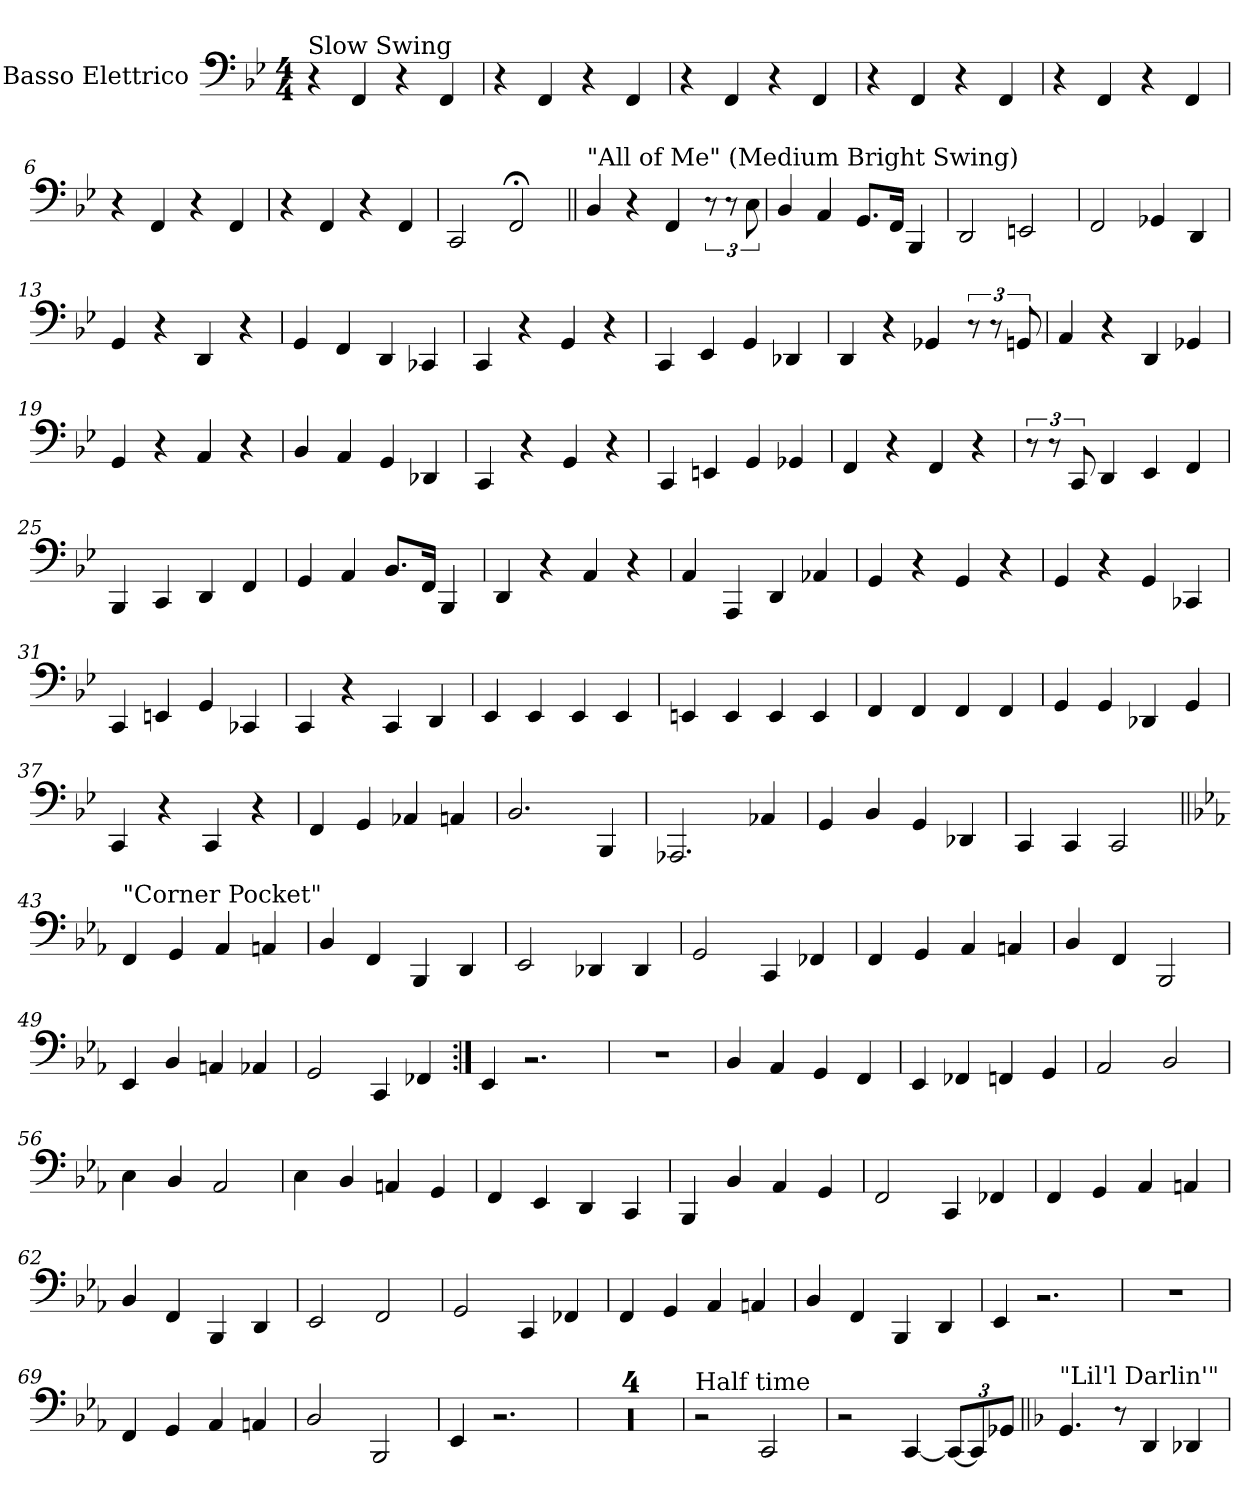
**kern
*part1
*staff1
*I"Basso Elettrico
*stria4
*
*k[b-e-]
*B-:
*M4/4
*MM90
=1
!LO:TX:a:t=Slow Swing
4r
4FF
4r
4FF
=2
4r
4FF
4r
4FF
=3
4r
4FF
4r
4FF
=4
4r
4FF
4r
4FF
=5
4r
4FF
4r
4FF
=6
4r
4FF
4r
4FF
=7
4r
4FF
4r
4FF
=8
2CC
2FF;<
=9||
*MM90
!LO:TX:a:t="All of Me" (Medium Bright Swing)
4BB-
4r
4FF
12r
12r
12C
=10
4BB-
4AA
8.GGL
16FFJk
4BBB-
=11
2DD
2EEn
=12
2FF
4GG-X
4DD
=13
4GG
4r
4DD
4r
=14
4GG
4FF
4DD
4CC-X
=15
4CC
4r
4GG
4r
=16
4CC
4EE-
4GG
4DD-X
=17
4DD
4r
4GG-X
12r
12r
12GGn
=18
4AA
4r
4DD
4GG-X
=19
4GG
4r
4AA
4r
=20
4BB-
4AA
4GG
4DD-X
=21
4CC
4r
4GG
4r
=22
4CC
4EEn
4GG
4GG-X
=23
4FF
4r
4FF
4r
=24
12r
12r
12CC
4DD
4EE-
4FF
=25
4BBB-
4CC
4DD
4FF
=26
4GG
4AA
8.BB-L
16FFJk
4BBB-
=27
4DD
4r
4AA
4r
=28
4AA
4AAA
4DD
4AA-X
=29
4GG
4r
4GG
4r
=30
4GG
4r
4GG
4CC-X
=31
4CC
4EEn
4GG
4CC-X
=32
4CC
4r
4CC
4DD
=33
4EE-
4EE-
4EE-
4EE-
=34
4EEn
4EE
4EE
4EE
=35
4FF
4FF
4FF
4FF
=36
4GG
4GG
4DD-X
4GG
=37
4CC
4r
4CC
4r
=38
4FF
4GG
4AA-X
4AAn
=39
2.BB-
4BBB-
=40
2.AAA-X
4AA-X
=41
4GG
4BB-
4GG
4DD-X
=42
4CC
4CC
2CC
=43||
*k[b-e-a-]
*E-:
*MM90
!LO:TX:a:t="Corner Pocket"
4FF
4GG
4AA-
4AAn
=44
4BB-
4FF
4BBB-
4DD
=45
2EE-
4DD-X
4DD-
=46
2GG
4CC
4FF-X
=47
4FF
4GG
4AA-
4AAn
=48
4BB-
4FF
2BBB-
=49
4EE-
4BB-
4AAn
4AA-X
=50
2GG
4CC
4FF-X
=51:|!
4EE-
2.r
=52
1r
=53
4BB-
4AA-
4GG
4FF
=54
4EE-
4FF-X
4FFn
4GG
=55
2AA-
2BB-
=56
4C
4BB-
2AA-
=57
4C
4BB-
4AAn
4GG
=58
4FF
4EE-
4DD
4CC
=59
4BBB-
4BB-
4AA-
4GG
=60
2FF
4CC
4FF-X
=61
4FF
4GG
4AA-
4AAn
=62
4BB-
4FF
4BBB-
4DD
=63
2EE-
2FF
=64
2GG
4CC
4FF-X
=65
4FF
4GG
4AA-
4AAn
=66
4BB-
4FF
4BBB-
4DD
=67
4EE-
2.r
=68
1r
=69
4FF
4GG
4AA-
4AAn
=70
2BB-
2BBB-
=71
4EE-
2.r
=72
1r
=73
1r
=74
1r
=75
1r
=76
*MM90
!LO:TX:a:t=Half time
2r
2CC
=77
2r
[4CC
12CCL_
12CC]
12GG-XJ
=78||
*k[b-]
*F:
*MM90
!LO:TX:a:t="Lil'l Darlin'"
4.GG
8r
4DD
4DD-X
=
*-
